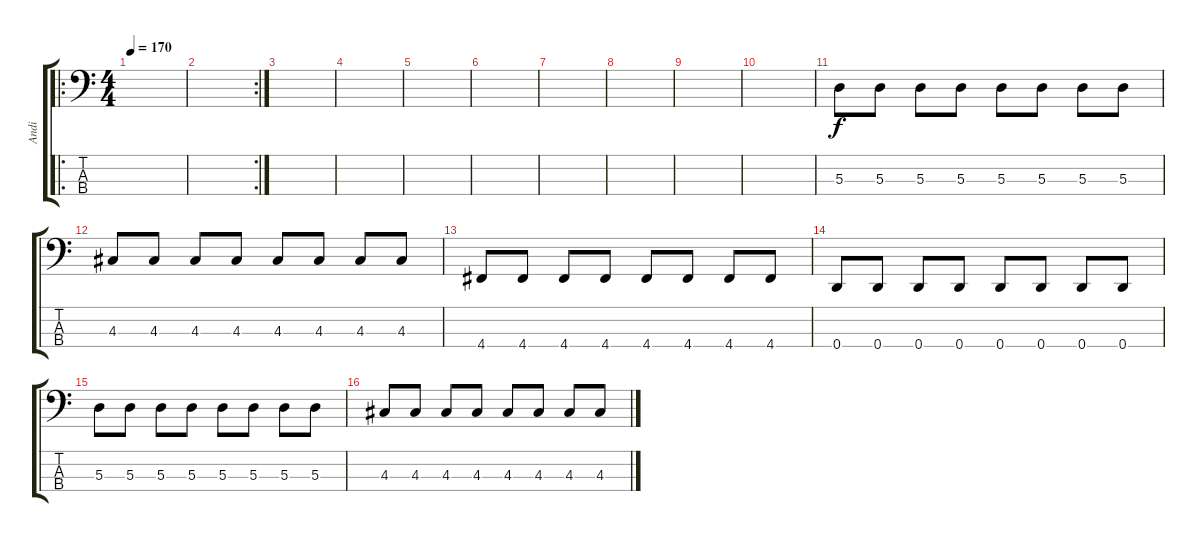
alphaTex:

\track ("Andi" "Andi") {instrument electricbassfinger}
\staff {score tabs}
\tuning (G2 D2 A1 D1) {hide}
\ro
\ts (4 4)
\tempo 170
\clef f4
\ks c
|
\rc 2
|
|
|
|
|
|
|
|
|
5.3.8 5.3.8 5.3.8 5.3.8 5.3.8 5.3.8 5.3.8 5.3.8 |
4.3.8 4.3.8 4.3.8 4.3.8 4.3.8 4.3.8 4.3.8 4.3.8 |
4.4.8 4.4.8 4.4.8 4.4.8 4.4.8 4.4.8 4.4.8 4.4.8 |
0.4.8 0.4.8 0.4.8 0.4.8 0.4.8 0.4.8 0.4.8 0.4.8 |
5.3.8 5.3.8 5.3.8 5.3.8 5.3.8 5.3.8 5.3.8 5.3.8 |
4.3.8 4.3.8 4.3.8 4.3.8 4.3.8 4.3.8 4.3.8 4.3.8
